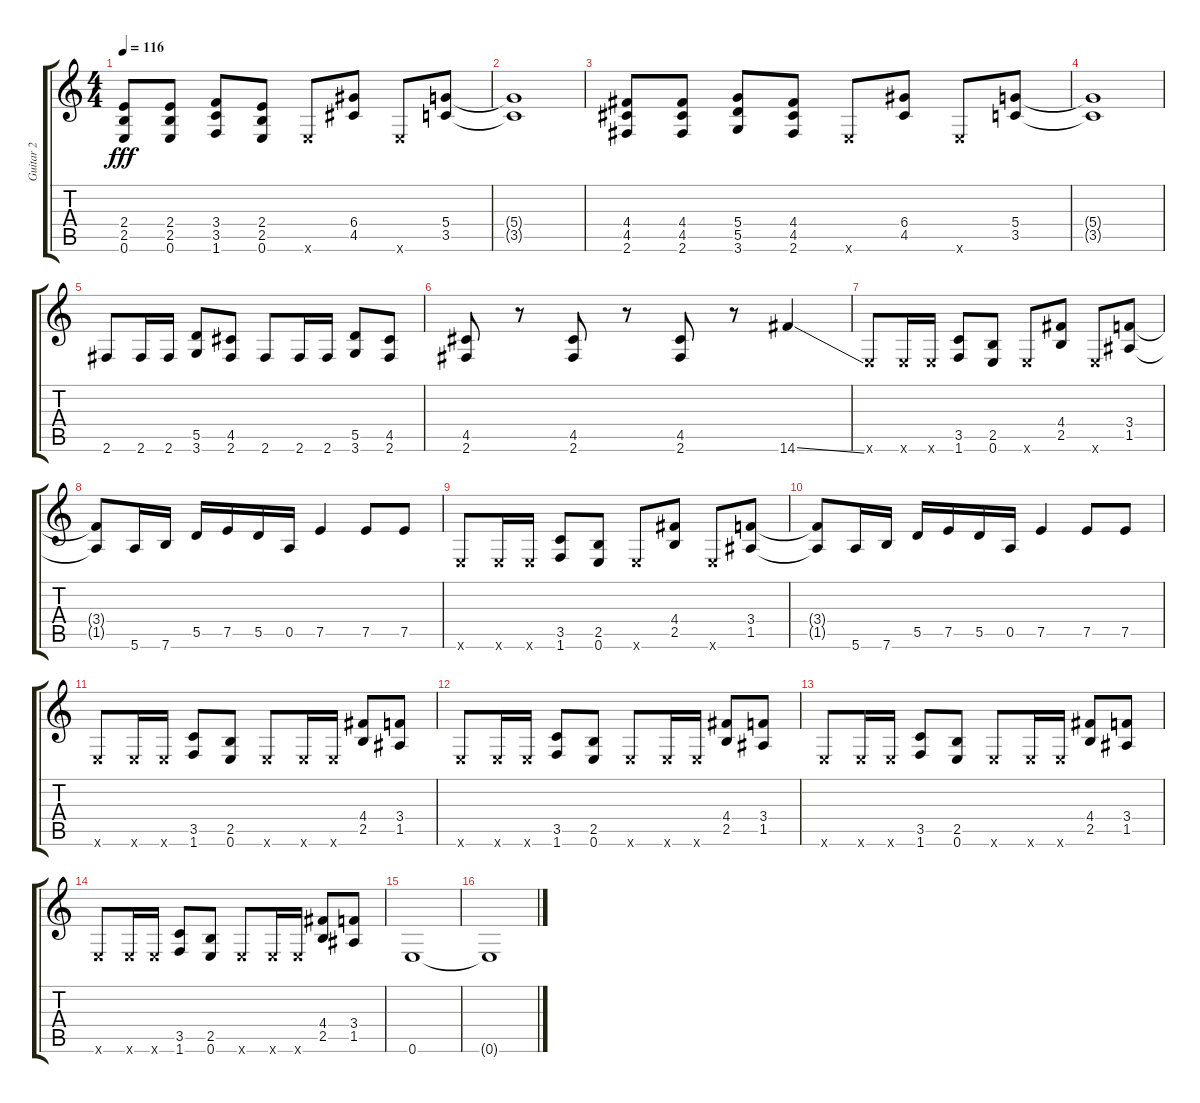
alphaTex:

\track ("Guitar 2" "Guitar 2") {instrument distortionguitar}
\staff {score tabs}
\tuning (E4 B3 G3 D3 A2 E2) {hide}
\ts (4 4)
\tempo 116
\clef g2
\ks c
(2.4 2.5 0.6).8{dy fff} (2.4 2.5 0.6).8 (3.4 3.5 1.6).8 (2.4 2.5 0.6).8 0.6{x}.8 (6.4 4.5).8 0.6{x}.8 (5.4 3.5).8 |
(5.4{t} 3.5{t}).1 |
(4.4 4.5 2.6).8 (4.4 4.5 2.6).8 (5.4 5.5 3.6).8 (4.4 4.5 2.6).8 0.6{x}.8 (6.4 4.5).8 0.6{x}.8 (5.4 3.5).8 |
(5.4{t} 3.5{t}).1 |
2.6.8 2.6.16 2.6.16 (5.5 3.6).8 (4.5 2.6).8 2.6.8 2.6.16 2.6.16 (5.5 3.6).8 (4.5 2.6).8 |
(4.5 2.6).8 r.8 (4.5 2.6).8 r.8 (4.5 2.6).8 r.8 14.6{ss}.4 |
0.6{x}.8 0.6{x}.16 0.6{x}.16 (3.5 1.6).8 (2.5 0.6).8 0.6{x}.8 (4.4 2.5).8 0.6{x}.8 (3.4 1.5).8 |
(3.4{t} 1.5{t}).8 5.6.16 7.6.16 5.5.16 7.5.16 5.5.16 0.5.16 7.5.4 7.5.8 7.5.8 |
0.6{x}.8 0.6{x}.16 0.6{x}.16 (3.5 1.6).8 (2.5 0.6).8 0.6{x}.8 (4.4 2.5).8 0.6{x}.8 (3.4 1.5).8 |
(3.4{t} 1.5{t}).8 5.6.16 7.6.16 5.5.16 7.5.16 5.5.16 0.5.16 7.5.4 7.5.8 7.5.8 |
0.6{x}.8 0.6{x}.16 0.6{x}.16 (3.5 1.6).8 (2.5 0.6).8 0.6{x}.8 0.6{x}.16 0.6{x}.16 (4.4 2.5).8 (3.4 1.5).8 |
0.6{x}.8 0.6{x}.16 0.6{x}.16 (3.5 1.6).8 (2.5 0.6).8 0.6{x}.8 0.6{x}.16 0.6{x}.16 (4.4 2.5).8 (3.4 1.5).8 |
0.6{x}.8 0.6{x}.16 0.6{x}.16 (3.5 1.6).8 (2.5 0.6).8 0.6{x}.8 0.6{x}.16 0.6{x}.16 (4.4 2.5).8 (3.4 1.5).8 |
0.6{x}.8 0.6{x}.16 0.6{x}.16 (3.5 1.6).8 (2.5 0.6).8 0.6{x}.8 0.6{x}.16 0.6{x}.16 (4.4 2.5).8 (3.4 1.5).8 |
0.6.1 |
0.6{t}.1
